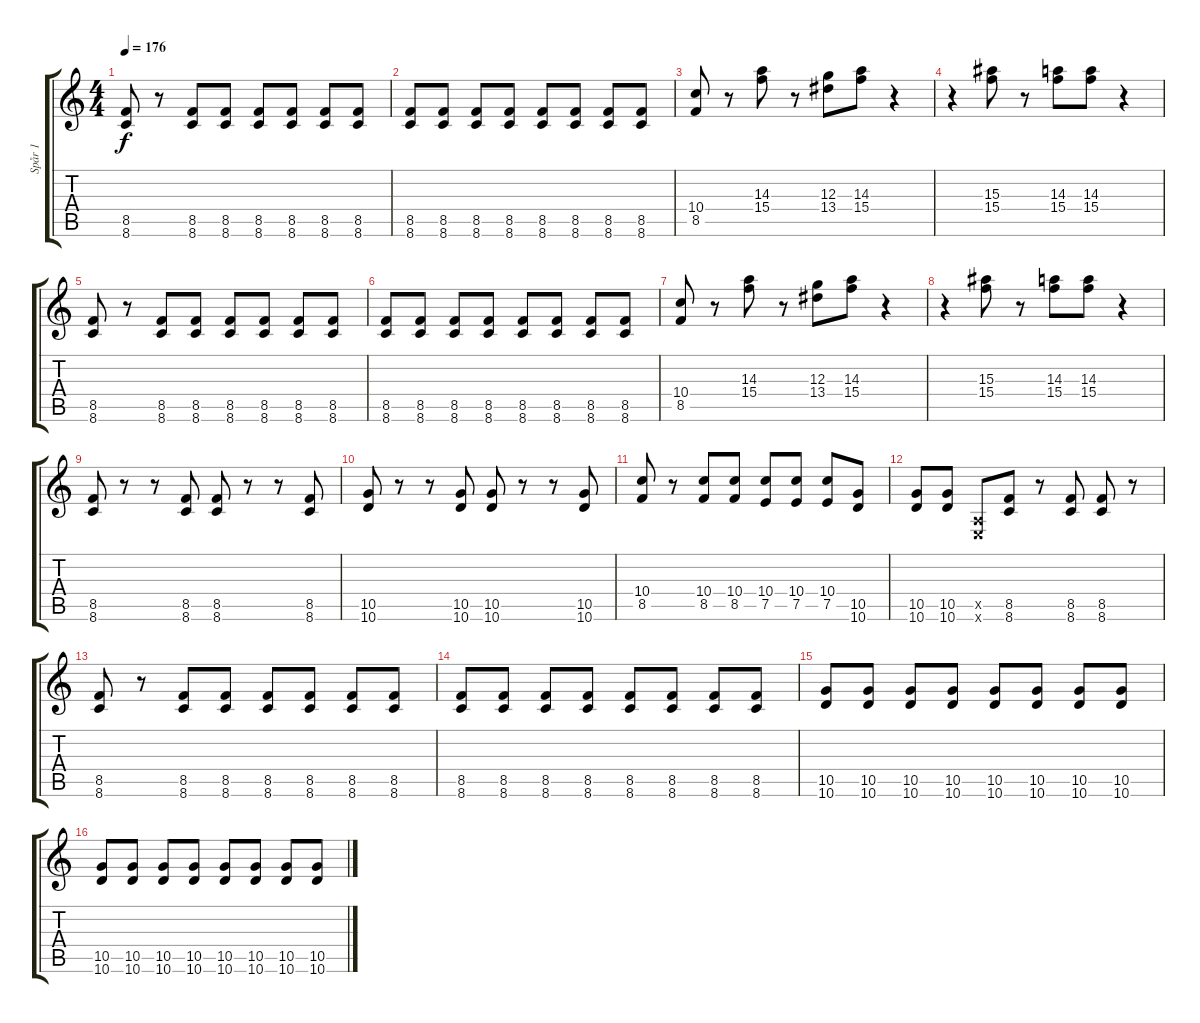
\track ("Spår 1" "Spår 1") {instrument distortionguitar}
\staff {score tabs}
\tuning (E4 B3 G3 D3 A2 E2) {hide}
\ts (4 4)
\tempo 176
\clef g2
\ks c
(8.5 8.6).8{dy f} r.8 (8.5 8.6).8 (8.5 8.6).8 (8.5 8.6).8 (8.5 8.6).8 (8.5 8.6).8 (8.5 8.6).8 |
(8.5 8.6).8 (8.5 8.6).8 (8.5 8.6).8 (8.5 8.6).8 (8.5 8.6).8 (8.5 8.6).8 (8.5 8.6).8 (8.5 8.6).8 |
(10.4 8.5).8 r.8 (14.3 15.4).8 r.8 (12.3 13.4).8 (14.3 15.4).8 r.4 |
r.4 (15.3 15.4).8 r.8 (14.3 15.4).8 (14.3 15.4).8 r.4 |
(8.5 8.6).8 r.8 (8.5 8.6).8 (8.5 8.6).8 (8.5 8.6).8 (8.5 8.6).8 (8.5 8.6).8 (8.5 8.6).8 |
(8.5 8.6).8 (8.5 8.6).8 (8.5 8.6).8 (8.5 8.6).8 (8.5 8.6).8 (8.5 8.6).8 (8.5 8.6).8 (8.5 8.6).8 |
(10.4 8.5).8 r.8 (14.3 15.4).8 r.8 (12.3 13.4).8 (14.3 15.4).8 r.4 |
r.4 (15.3 15.4).8 r.8 (14.3 15.4).8 (14.3 15.4).8 r.4 |
(8.5 8.6).8 r.8 r.8 (8.5 8.6).8 (8.5 8.6).8 r.8 r.8 (8.5 8.6).8 |
(10.5 10.6).8 r.8 r.8 (10.5 10.6).8 (10.5 10.6).8 r.8 r.8 (10.5 10.6).8 |
(10.4 8.5).8 r.8 (10.4 8.5).8 (10.4 8.5).8 (10.4 7.5).8 (10.4 7.5).8 (10.4 7.5).8 (10.5 10.6).8 |
(10.5 10.6).8 (10.5 10.6).8 (0.5{x} 0.6{x}).8 (8.5 8.6).8 r.8 (8.5 8.6).8 (8.5 8.6).8 r.8 |
(8.5 8.6).8 r.8 (8.5 8.6).8 (8.5 8.6).8 (8.5 8.6).8 (8.5 8.6).8 (8.5 8.6).8 (8.5 8.6).8 |
(8.5 8.6).8 (8.5 8.6).8 (8.5 8.6).8 (8.5 8.6).8 (8.5 8.6).8 (8.5 8.6).8 (8.5 8.6).8 (8.5 8.6).8 |
(10.5 10.6).8 (10.5 10.6).8 (10.5 10.6).8 (10.5 10.6).8 (10.5 10.6).8 (10.5 10.6).8 (10.5 10.6).8 (10.5 10.6).8 |
(10.5 10.6).8 (10.5 10.6).8 (10.5 10.6).8 (10.5 10.6).8 (10.5 10.6).8 (10.5 10.6).8 (10.5 10.6).8 (10.5 10.6).8
